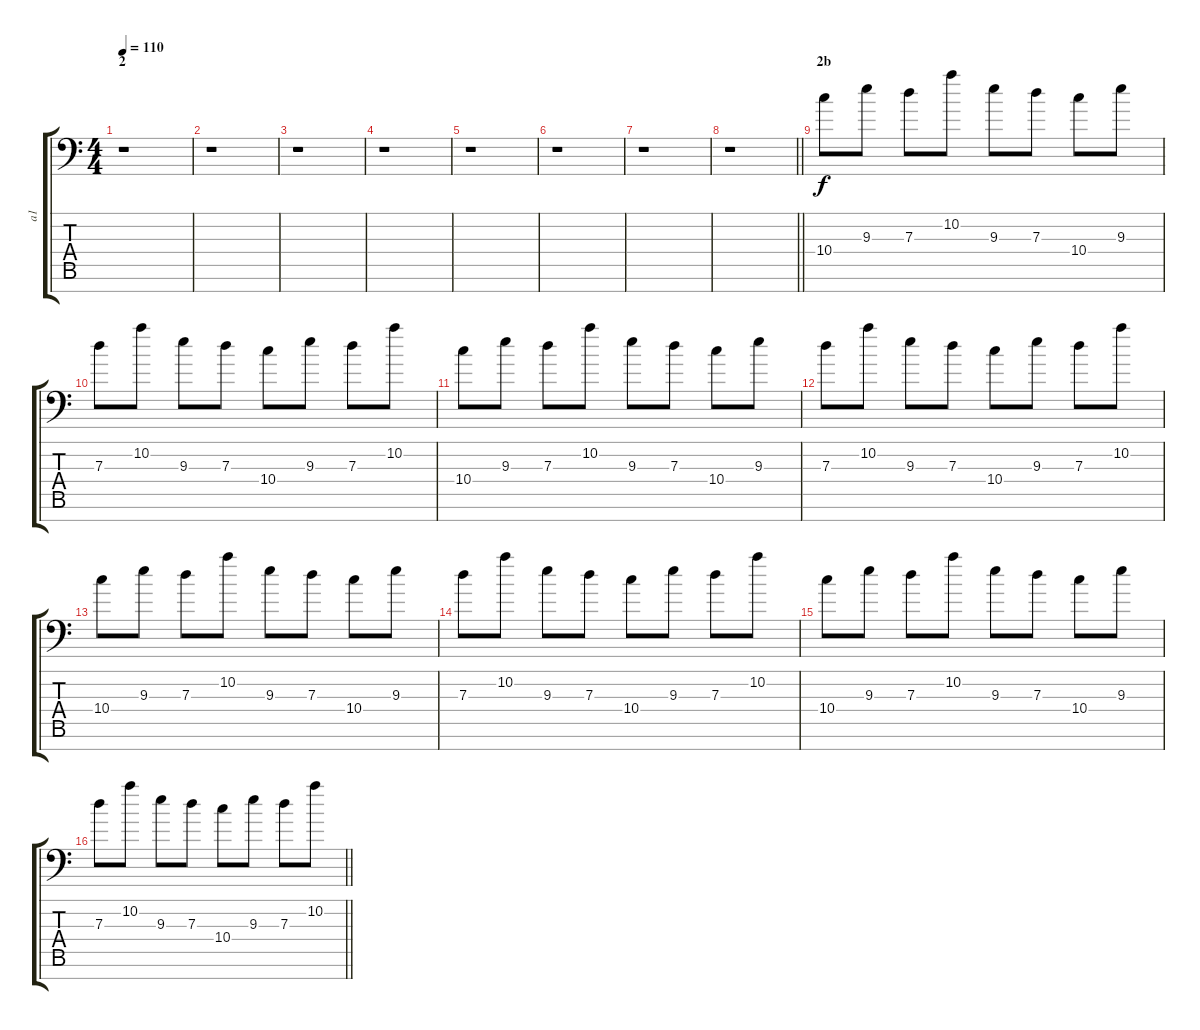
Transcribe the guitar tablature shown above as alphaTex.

\track ("a1" "a1") {instrument electricguitarjazz}
\staff {score tabs}
\tuning (E4 B3 G3 D3 A2 E2 A1) {hide}
\ts (4 4)
\section ("" "2")
\tempo 110
\clef f4
\ks c
r.1{dy f} |
r.1 |
r.1 |
r.1 |
r.1 |
r.1 |
r.1 |
\barLineRight lightlight
r.1 |
\section ("" "2b")
10.4.8 9.3.8 7.3.8 10.2.8 9.3.8 7.3.8 10.4.8 9.3.8 |
7.3.8 10.2.8 9.3.8 7.3.8 10.4.8 9.3.8 7.3.8 10.2.8 |
10.4.8 9.3.8 7.3.8 10.2.8 9.3.8 7.3.8 10.4.8 9.3.8 |
7.3.8 10.2.8 9.3.8 7.3.8 10.4.8 9.3.8 7.3.8 10.2.8 |
10.4.8 9.3.8 7.3.8 10.2.8 9.3.8 7.3.8 10.4.8 9.3.8 |
7.3.8 10.2.8 9.3.8 7.3.8 10.4.8 9.3.8 7.3.8 10.2.8 |
10.4.8 9.3.8 7.3.8 10.2.8 9.3.8 7.3.8 10.4.8 9.3.8 |
\barLineRight lightlight
7.3.8 10.2.8 9.3.8 7.3.8 10.4.8 9.3.8 7.3.8 10.2.8
